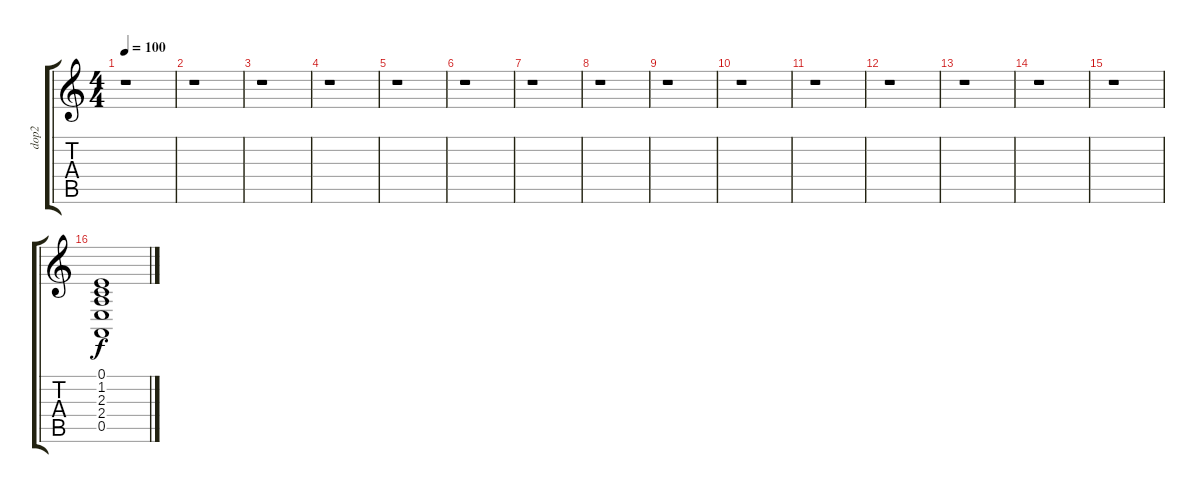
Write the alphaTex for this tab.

\track ("dop2" "dop2") {instrument electricgrandpiano}
\staff {score tabs}
\tuning (E4 B3 G3 D3 A2 E2) {hide}
\ts (4 4)
\tempo 100
\clef g2
\ks c
r.1{dy f} |
r.1 |
r.1 |
r.1 |
r.1 |
r.1 |
r.1 |
r.1 |
r.1 |
r.1 |
r.1 |
r.1 |
r.1 |
r.1 |
r.1 |
(0.1 1.2 2.3 2.4 0.5).1{volume 13}
